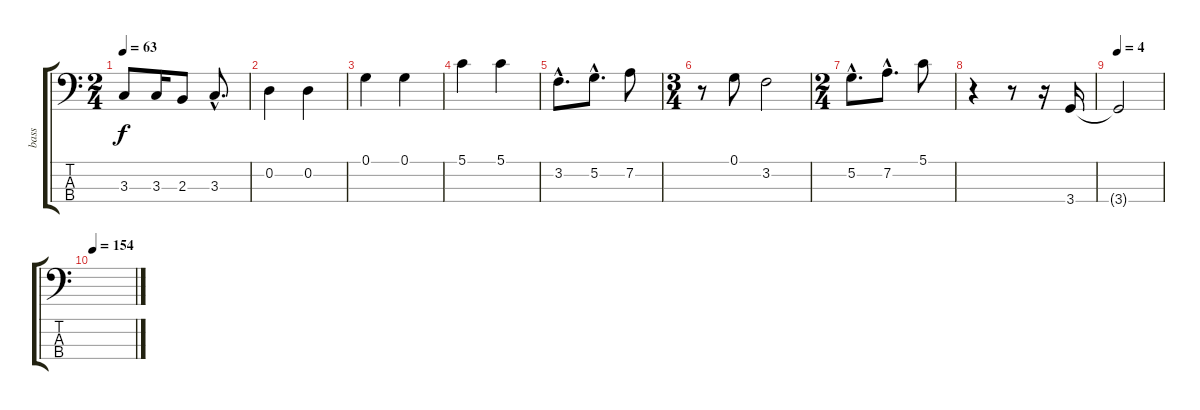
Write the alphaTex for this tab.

\track ("bass" "bass") {instrument acousticbass}
\staff {score tabs}
\tuning (G2 D2 A1 E1) {hide}
\ts (2 4)
\tempo 63
\clef f4
\ks c
3.3.8{dy f} 3.3.16 2.3.8 3.3{hac}.8{d} |
0.2.4 0.2.4 |
0.1.4 0.1.4 |
5.1.4 5.1.4 |
3.2{hac}.8{d} 5.2{hac}.8{d} 7.2.8 |
\ts (3 4)
r.8 0.1.8 3.2.2 |
\ts (2 4)
5.2{hac}.8{d} 7.2{hac}.8{d} 5.1.8 |
r.4 r.8 r.16 3.4.16 |
\tempo 4
3.4{t}.2 |
\tempo 154
